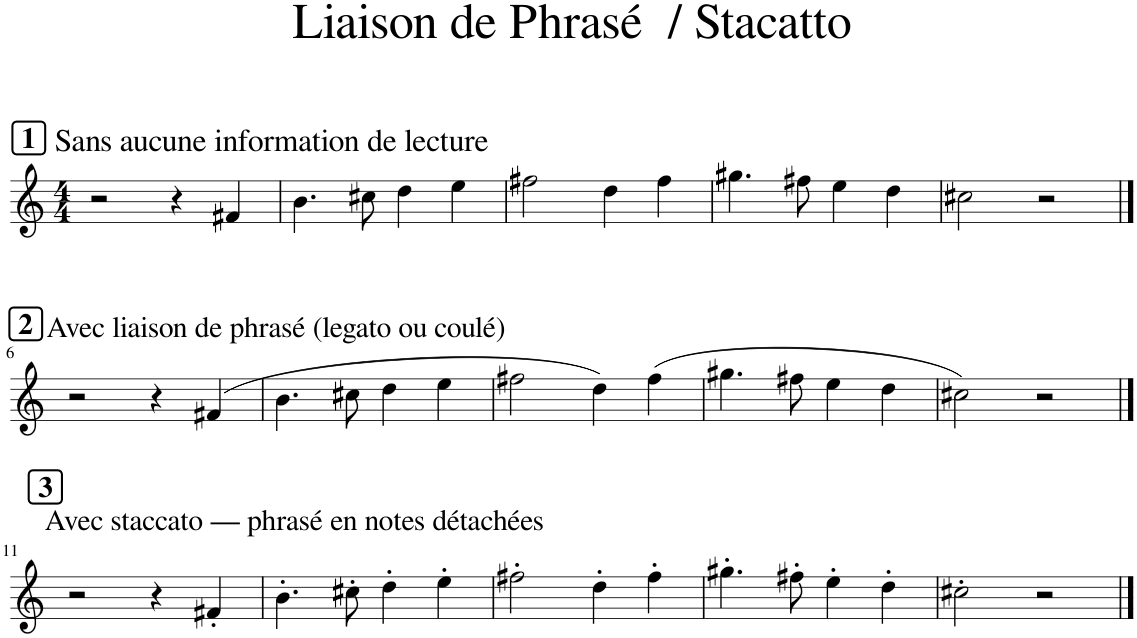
**kern
*part1
*staff1
*I"Saxophone Alto
*I'Sax. A.
*clefG2
*Trd5c9
*k[]
*M4/4
!!LO:REH:place=s1:a:B:cj:fs=14:t=1
=1
!LO:TX:a:t=Sans aucune information de lecture
2r
4r
4f#X/
=2
4.b\
8cc#X\
4dd\
4ee\
=3
2ff#X\
4dd\
4ff#\
=4
4.gg#X\
8ff#X\
4ee\
4dd\
=5
2cc#X\
2r
!!LO:LB:g=z
!!LO:REH:place=s1:a:B:cj:fs=14:t=2:qo=3
==6
!LO:TX:a:t=Avec liaison de phrasé (legato ou coulé)
2r
4r
(4f#X/
=7
4.b\
8cc#X\
4dd\
4ee\
=8
2ff#X\
4dd\)
(4ff#\
=9
4.gg#X\
8ff#X\
4ee\
4dd\
=10
2cc#X\)
2r
!!LO:LB:g=z
!!LO:REH:place=s1:a:B:cj:fs=14:t=3
==11
!LO:TX:a:t=Avec staccato — phrasé en notes détachées
2r
4r
4f#X'/
=12
4.b'\
8cc#X'\
4dd'\
4ee'\
=13
2ff#X'\
4dd'\
4ff#'\
=14
4.gg#X'\
8ff#X'\
4ee'\
4dd'\
=15
2cc#X'\
2r
==
*-
